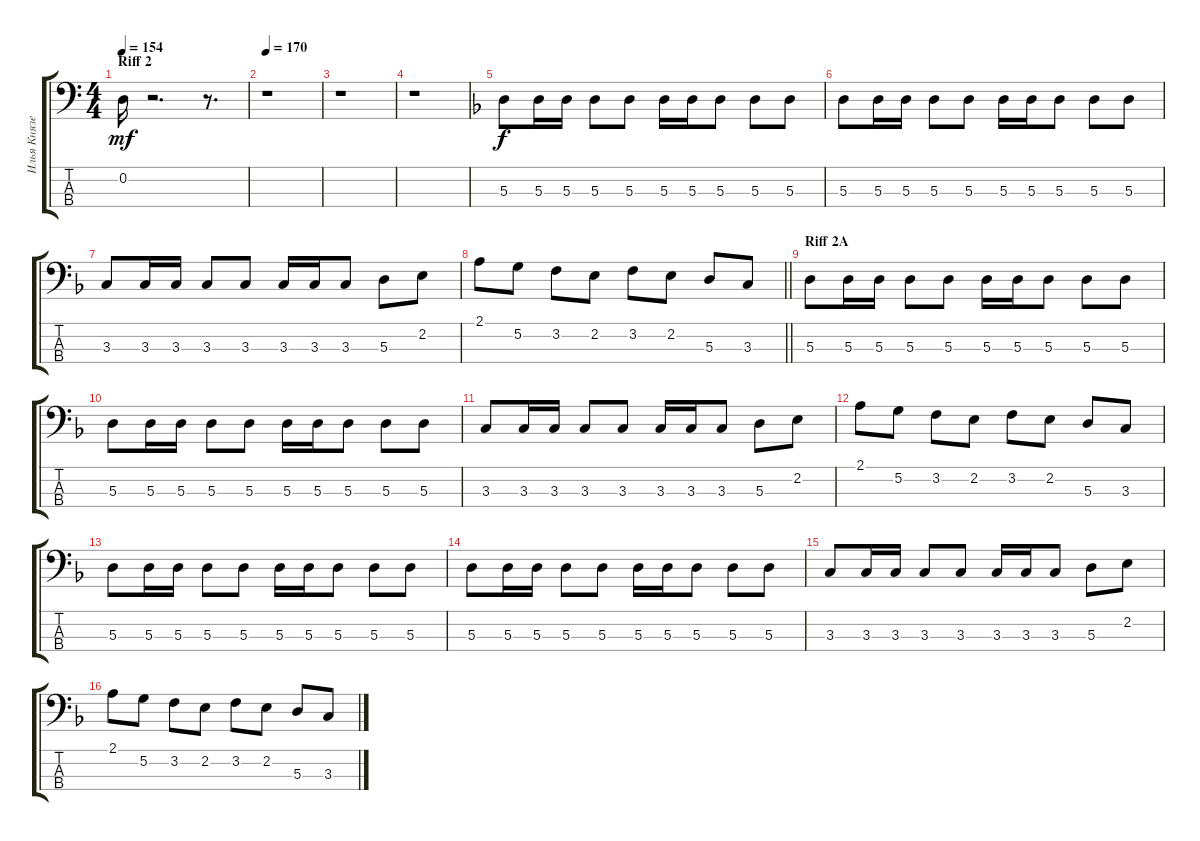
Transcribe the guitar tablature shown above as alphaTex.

\track ("Илья Князев" "Илья Князе") {instrument electricbasspick}
\staff {score tabs}
\tuning (G2 D2 A1 E1) {hide}
\ts (4 4)
\section ("" "Riff 2")
\tempo 154
\clef f4
\ks c
0.2.16{dy mf} r.2{d} r.8{d} |
\tempo 170
r.1 |
r.1 |
r.1 |
\ks f
5.3.8{dy f} 5.3.16 5.3.16 5.3.8 5.3.8 5.3.16 5.3.16 5.3.8 5.3.8 5.3.8 |
5.3.8 5.3.16 5.3.16 5.3.8 5.3.8 5.3.16 5.3.16 5.3.8 5.3.8 5.3.8 |
3.3.8 3.3.16 3.3.16 3.3.8 3.3.8 3.3.16 3.3.16 3.3.8 5.3.8 2.2.8 |
\barLineRight lightlight
2.1.8 5.2.8 3.2.8 2.2.8 3.2.8 2.2.8 5.3.8 3.3.8 |
\section ("" "Riff 2A")
5.3.8 5.3.16 5.3.16 5.3.8 5.3.8 5.3.16 5.3.16 5.3.8 5.3.8 5.3.8 |
5.3.8 5.3.16 5.3.16 5.3.8 5.3.8 5.3.16 5.3.16 5.3.8 5.3.8 5.3.8 |
3.3.8 3.3.16 3.3.16 3.3.8 3.3.8 3.3.16 3.3.16 3.3.8 5.3.8 2.2.8 |
2.1.8 5.2.8 3.2.8 2.2.8 3.2.8 2.2.8 5.3.8 3.3.8 |
5.3.8 5.3.16 5.3.16 5.3.8 5.3.8 5.3.16 5.3.16 5.3.8 5.3.8 5.3.8 |
5.3.8 5.3.16 5.3.16 5.3.8 5.3.8 5.3.16 5.3.16 5.3.8 5.3.8 5.3.8 |
3.3.8 3.3.16 3.3.16 3.3.8 3.3.8 3.3.16 3.3.16 3.3.8 5.3.8 2.2.8 |
2.1.8 5.2.8 3.2.8 2.2.8 3.2.8 2.2.8 5.3.8 3.3.8
